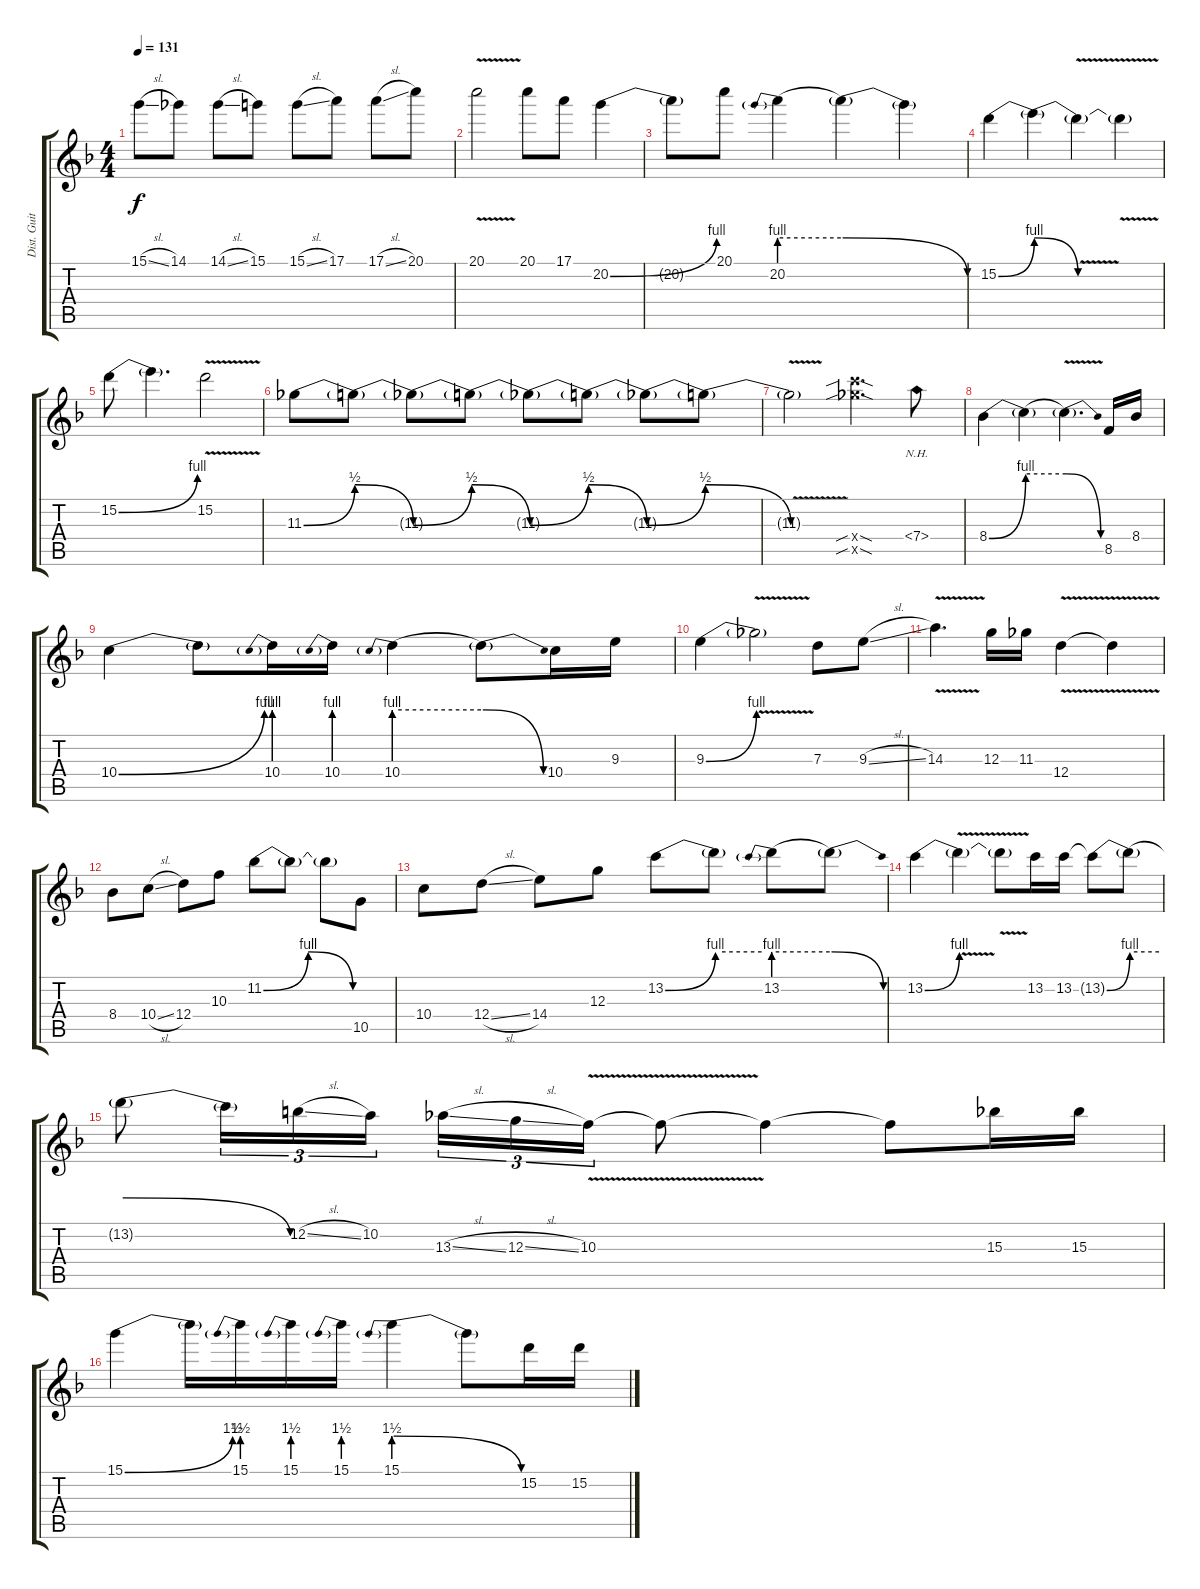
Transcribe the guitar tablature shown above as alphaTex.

\track ("Dist. Guitar 5" "Dist. Guit") {instrument distortionguitar}
\staff {score tabs}
\tuning (E4 B3 G3 D3 A2 D2) {hide}
\ts (4 4)
\tempo 131
\clef g2
\ks f
15.1{sl}.8{dy f} 14.1.8 14.1{sl}.8 15.1.8 15.1{sl}.8 17.1.8 17.1{sl}.8 20.1.8 |
20.1{v}.2 20.1.8 17.1.8 20.2{be (bend 0 0 60 4)}.4 |
20.2{t}.8 20.1.8 20.2{be (prebend 0 4 60 4)}.4 20.2{be (release 0 4 60 0) t}.4 20.2{t}.4 |
15.2{be (bend 0 0 60 4)}.4 15.2{be (release 0 4 60 0) t}.4 15.2{v t}.4 15.2{t}.4 |
15.2{be (bend 0 0 60 4)}.8 15.2{t}.4{d} 15.2{v}.2 |
11.3{be (bend 0 0 60 2)}.8 11.3{be (release 0 2 60 0) t}.8 11.3{be (bend 0 0 60 2) t}.8 11.3{be (release 0 2 60 0) t}.8 11.3{be (bend 0 0 60 2) t}.8 11.3{be (release 0 2 60 0) t}.8 11.3{be (bend 0 0 60 2) t}.8 11.3{be (release 0 2 60 0) t}.8 |
11.3{v t}.2 (22.4{sib sod x} 21.5{sib sod x}).4{d} 7.4{nh}.8 |
8.4{be (bend 0 0 60 4)}.4 8.4{be (hold 0 4 60 4) t}.4 8.4{be (release 0 4 60 0) v t}.4{d} 8.5.16 8.4.16 |
10.4{be (bend 0 0 60 4)}.4 10.4{t}.8 10.4{be (prebend 0 4 60 4)}.16 10.4{be (prebend 0 4 60 4)}.16 10.4{be (prebend 0 4 60 4)}.4 10.4{be (release 0 4 60 0) t}.8 10.4.16 9.3.16 |
9.3{be (bend 0 0 60 4)}.4 9.3{v t}.2 7.3.8 9.3{sl}.8 |
14.3{v}.4{d} 12.3.16 11.3.16 12.4{v}.4 12.4{t}.4 |
8.4.8 10.4{sl}.8 12.4.8 10.3.8 11.2{be (bendrelease 0 0 30 4 30 4 60 0)}.8 11.2{t}.8 11.2{t}.8 10.5.8 |
10.4.8 12.4{sl}.8 14.4.8 12.3.8 13.2{be (bend 0 0 60 4)}.8 13.2{be (hold 0 4 60 4) t}.8 13.2{be (prebend 0 4 60 4)}.8 13.2{be (release 0 4 60 0) t}.8 |
13.2{be (bend 0 0 60 4)}.4 13.2{v t}.4 13.2{t}.8 13.2.16 13.2.16 13.2{be (bend 0 0 60 4) t}.8 13.2{be (hold 0 4 60 4) t}.8 |
13.2{be (release 0 4 60 0) t}.8 13.2{t}.16{tu (3 2)} 12.2{sl}.16{tu (3 2)} 10.2.16{tu (3 2)} 13.3{sl}.16{tu (3 2)} 12.3{sl}.16{tu (3 2)} 10.3{v}.16{tu (3 2)} 10.3{t}.8 10.3{t}.4 10.3{t}.8 15.3.16 15.3.16 |
15.1{be (bend 0 0 60 6)}.4 15.1{t}.16 15.1{be (prebend 0 6 60 6)}.16 15.1{be (prebend 0 6 60 6)}.16 15.1{be (prebend 0 6 60 6)}.16 15.1{be (prebendrelease 0 6 60 0)}.4 15.1{t}.8 15.2.16 15.2.16
